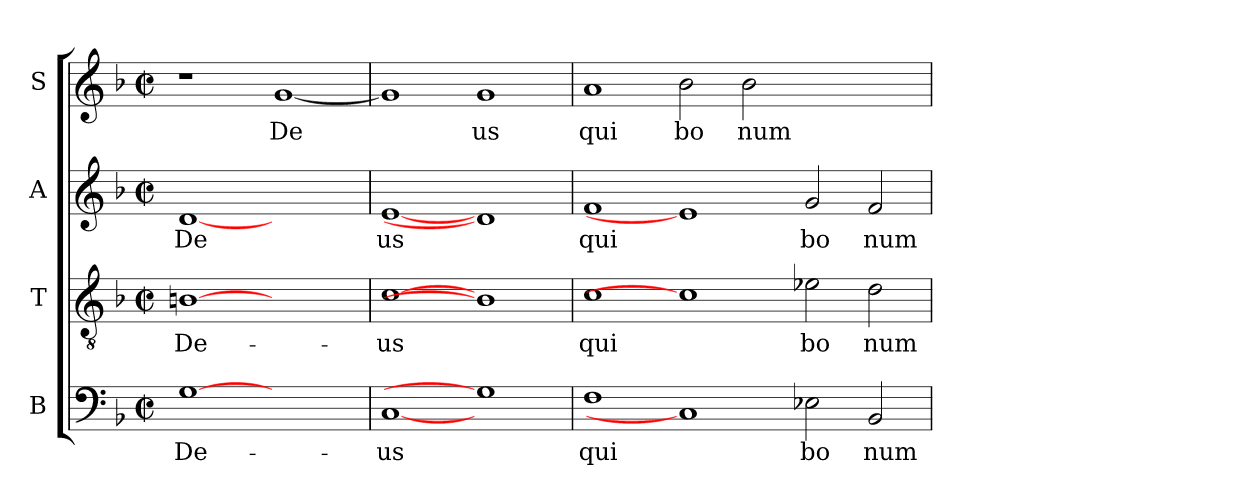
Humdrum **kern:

**kern	**text	**kern	**text	**kern	**text	**kern	**text
*part4	*part4	*part3	*part3	*part2	*part2	*part1	*part1
*staff4	*staff4	*staff3	*staff3	*staff2	*staff2	*staff1	*staff1
*I"B	*	*I"T	*	*I"A	*	*I"S	*
!!LO:PB:g=z
*stria5	*	*stria5	*	*stria5	*	*stria5	*
*clefF4	*	*clefGv2	*	*clefG2	*	*clefG2	*
*k[b-]	*	*k[b-]	*	*k[b-]	*	*k[b-]	*
*F:	*	*F:	*	*F:	*	*F:	*
*M2/2	*	*M2/2	*	*M2/2	*	*M2/2	*
*met(c|)	*	*met(c|)	*	*met(c|)	*	*met(c|)	*
=1	=1	=1	=1	=1	=1	=1	=1
!	!LO:LY:b:cj	!	!LO:LY:b:cj	!	!LO:LY:b:cj	!	!
[1G	De-	[1Bn	De-	[1d	De	1r	.
!	!	!	!	!	!	!	!LO:LY:b:cj
1ryy	.	1ryy	.	1ryy	.	[<1g	De
=2	=2	=2	=2	=2	=2	=2	=2
!	!LO:LY:b:cj	!	!LO:LY:b:cj	!	!LO:LY:b:cj	!	!LO:LY:b:cj
[1C	-us	[1c	-us	[1e	us	1g]	.
!	!	!	!	!	!	!	!LO:LY:b:cj
1G]	.	1B]	.	1d]	.	1g	us
=3	=3	=3	=3	=3	=3	=3	=3
!	!LO:LY:b:cj	!	!LO:LY:b:cj	!	!LO:LY:b:cj	!	!LO:LY:b:cj
1F	qui	1c	qui	1f	qui	1a	qui
!	!	!	!	!	!	!	!LO:LY:b:cj
1C]	.	1c]	.	1e]	.	2b-\	bo
!	!	!	!	!	!	!	!LO:LY:b:cj
.	.	.	.	.	.	2b-\	num
!	!LO:LY:b:cj	!	!LO:LY:b:cj	!	!LO:LY:b:cj	!	!
2E-X\	bo	2e-X\	bo	2g/	bo	1ryy	.
!	!LO:LY:b:cj	!	!LO:LY:b:cj	!	!LO:LY:b:cj	!	!
2BB-/	num	2d\	num	2f/	num	.	.
=	=	=	=	=	=	=	=
*-	*-	*-	*-	*-	*-	*-	*-
